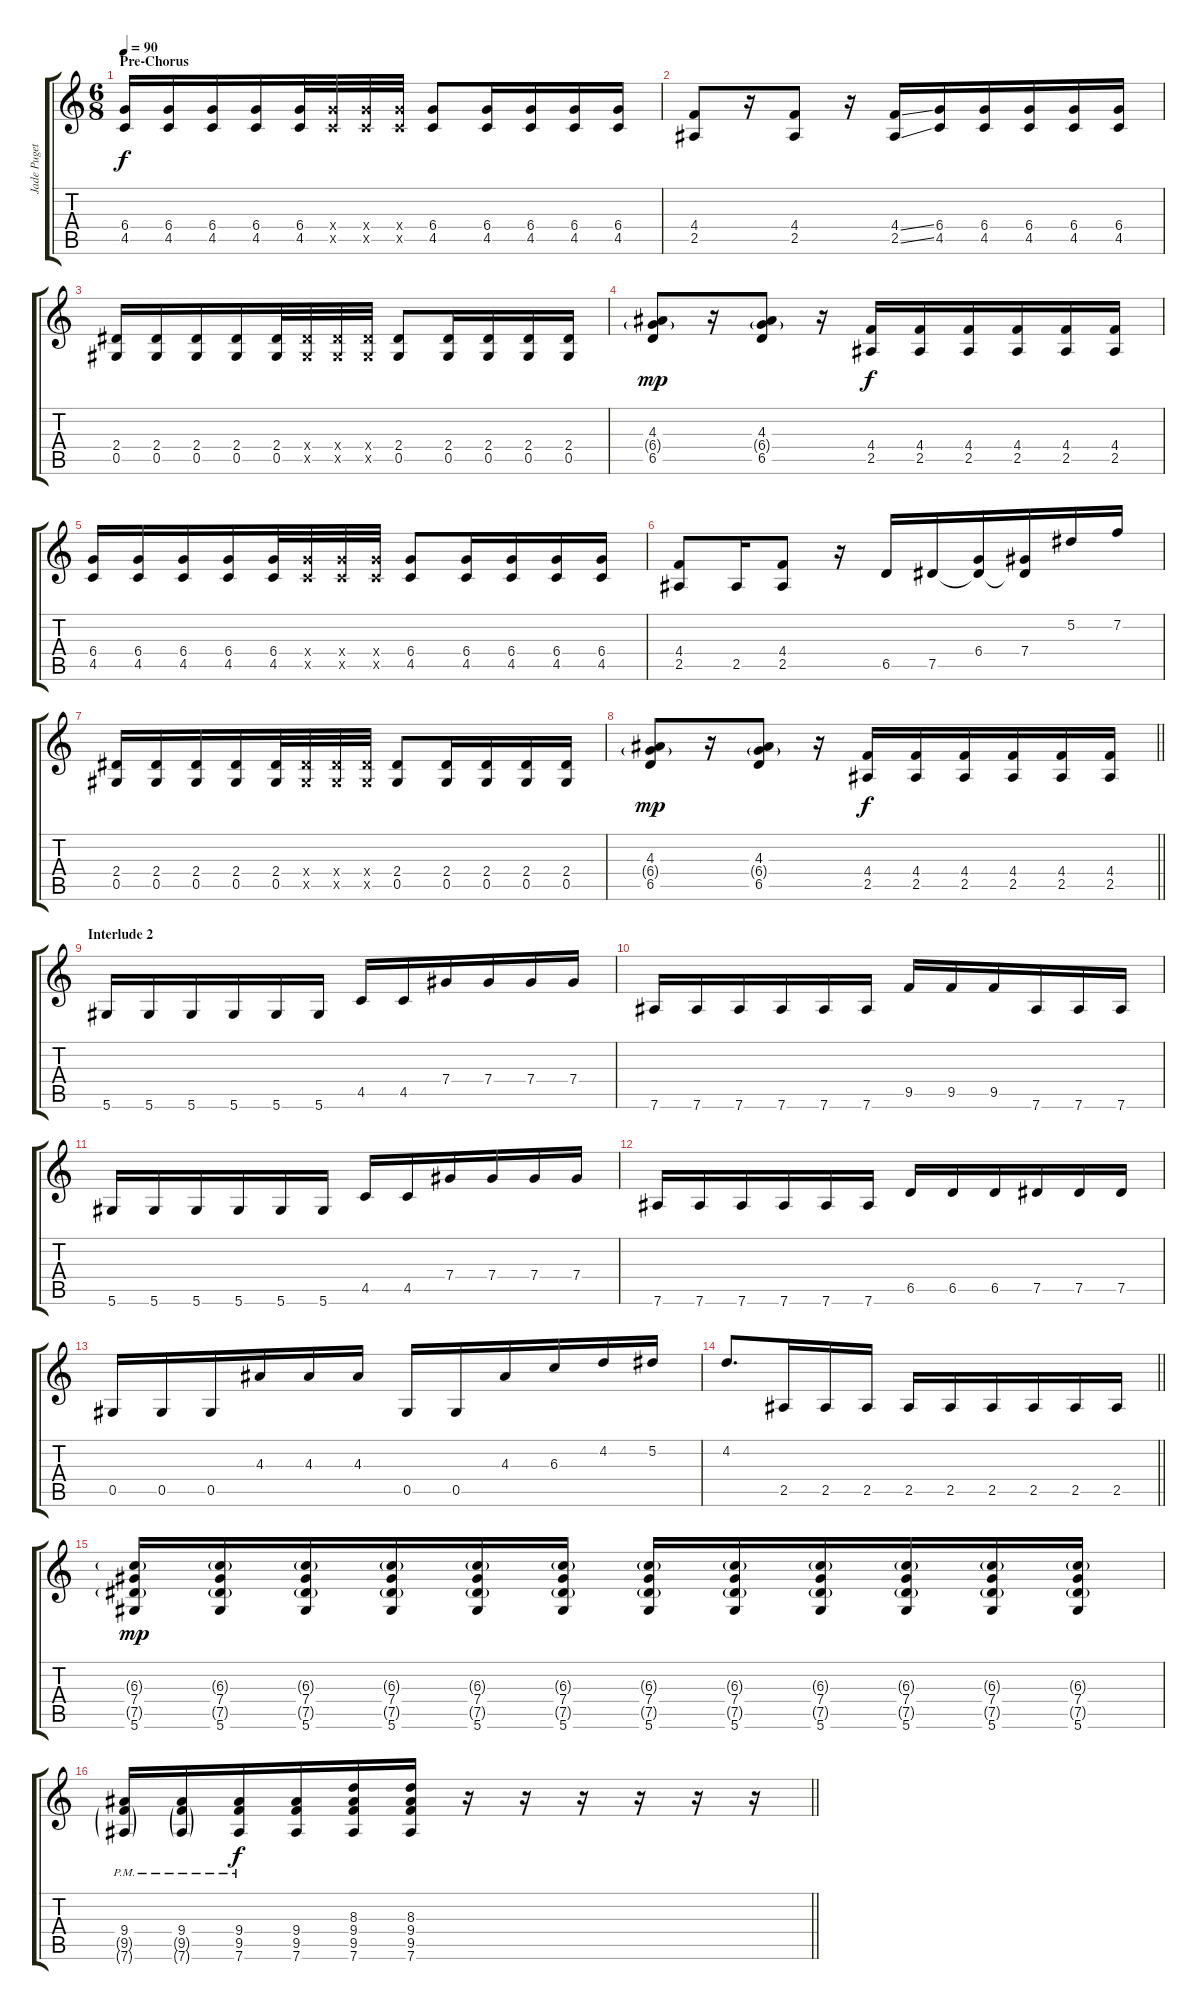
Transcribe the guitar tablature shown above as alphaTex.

\track ("Jade Puget" "Jade Puget") {instrument overdrivenguitar}
\staff {score tabs}
\tuning (Eb4 Bb3 Gb3 Db3 Ab2 Eb2) {hide}
\ts (6 8)
\section ("" "Pre-Chorus")
\tempo 90
\clef g2
\ks c
(6.4 4.5).16{dy f} (6.4 4.5).16 (6.4 4.5).16 (6.4 4.5).16 (6.4 4.5).32 (6.4{x} 4.5{x}).32 (6.4{x} 4.5{x}).32 (6.4{x} 4.5{x}).32 (6.4 4.5).8 (6.4 4.5).16 (6.4 4.5).16 (6.4 4.5).16 (6.4 4.5).16 |
(4.4 2.5).8 r.16 (4.4 2.5).8 r.16 (4.4{ss} 2.5{ss}).16 (6.4 4.5).16 (6.4 4.5).16 (6.4 4.5).16 (6.4 4.5).16 (6.4 4.5).16 |
(2.4 0.5).16 (2.4 0.5).16 (2.4 0.5).16 (2.4 0.5).16 (2.4 0.5).32 (2.4{x} 0.5{x}).32 (2.4{x} 0.5{x}).32 (2.4{x} 0.5{x}).32 (2.4 0.5).8 (2.4 0.5).16 (2.4 0.5).16 (2.4 0.5).16 (2.4 0.5).16 |
(4.3 6.4{g} 6.5).8{dy mp} r.16 (4.3 6.4{g} 6.5).8 r.16 (4.4 2.5).16{dy f} (4.4 2.5).16 (4.4 2.5).16 (4.4 2.5).16 (4.4 2.5).16 (4.4 2.5).16 |
(6.4 4.5).16 (6.4 4.5).16 (6.4 4.5).16 (6.4 4.5).16 (6.4 4.5).32 (6.4{x} 4.5{x}).32 (6.4{x} 4.5{x}).32 (6.4{x} 4.5{x}).32 (6.4 4.5).8 (6.4 4.5).16 (6.4 4.5).16 (6.4 4.5).16 (6.4 4.5).16 |
(4.4 2.5).8 2.5.16 (4.4 2.5).8 r.16 6.5.16 7.5.16 (6.4 7.5{t}).16 (7.4 7.5{t}).16 5.2.16 7.2.16 |
(2.4 0.5).16 (2.4 0.5).16 (2.4 0.5).16 (2.4 0.5).16 (2.4 0.5).32 (2.4{x} 0.5{x}).32 (2.4{x} 0.5{x}).32 (2.4{x} 0.5{x}).32 (2.4 0.5).8 (2.4 0.5).16 (2.4 0.5).16 (2.4 0.5).16 (2.4 0.5).16 |
\barLineRight lightlight
(4.3 6.4{g} 6.5).8{dy mp} r.16 (4.3 6.4{g} 6.5).8 r.16 (4.4 2.5).16{dy f} (4.4 2.5).16 (4.4 2.5).16 (4.4 2.5).16 (4.4 2.5).16 (4.4 2.5).16 |
\section ("" "Interlude 2")
5.6.16 5.6.16 5.6.16 5.6.16 5.6.16 5.6.16 4.5.16 4.5.16 7.4.16 7.4.16 7.4.16 7.4.16 |
7.6.16 7.6.16 7.6.16 7.6.16 7.6.16 7.6.16 9.5.16 9.5.16 9.5.16 7.6.16 7.6.16 7.6.16 |
5.6.16 5.6.16 5.6.16 5.6.16 5.6.16 5.6.16 4.5.16 4.5.16 7.4.16 7.4.16 7.4.16 7.4.16 |
7.6.16 7.6.16 7.6.16 7.6.16 7.6.16 7.6.16 6.5.16 6.5.16 6.5.16 7.5.16 7.5.16 7.5.16 |
0.5.16 0.5.16 0.5.16 4.3.16 4.3.16 4.3.16 0.5.16 0.5.16 4.3.16 6.3.16 4.2.16 5.2.16 |
\barLineRight lightlight
4.2.8{d} 2.5.16 2.5.16 2.5.16 2.5.16 2.5.16 2.5.16 2.5.16 2.5.16 2.5.16 |
(6.3{g} 7.4 7.5{g} 5.6).16{dy mp} (6.3{g} 7.4 7.5{g} 5.6).16 (6.3{g} 7.4 7.5{g} 5.6).16 (6.3{g} 7.4 7.5{g} 5.6).16 (6.3{g} 7.4 7.5{g} 5.6).16 (6.3{g} 7.4 7.5{g} 5.6).16 (6.3{g} 7.4 7.5{g} 5.6).16 (6.3{g} 7.4 7.5{g} 5.6).16 (6.3{g} 7.4 7.5{g} 5.6).16 (6.3{g} 7.4 7.5{g} 5.6).16 (6.3{g} 7.4 7.5{g} 5.6).16 (6.3{g} 7.4 7.5{g} 5.6).16 |
\barLineRight lightlight
(9.4{pm} 9.5{g pm} 7.6{g pm}).16 (9.4{pm} 9.5{g pm} 7.6{g pm}).16 (9.4 9.5{pm} 7.6{pm}).16{dy f} (9.4 9.5 7.6).16 (8.3 9.4 9.5 7.6).16 (8.3 9.4 9.5 7.6).16 r.16 r.16 r.16 r.16 r.16 r.16
